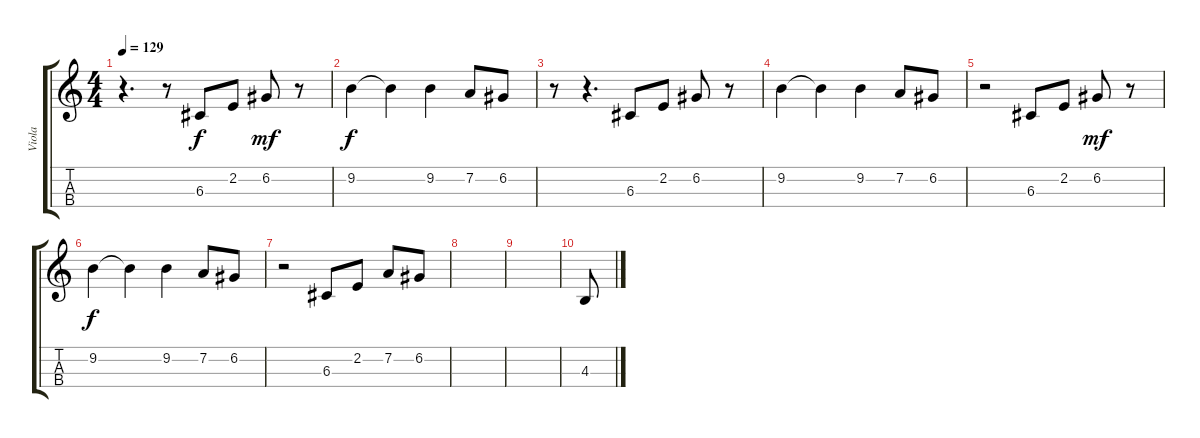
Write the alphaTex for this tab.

\track ("Viola" "Viola") {instrument viola}
\staff {score tabs}
\tuning (A4 D4 G3 C3) {hide}
\ts (4 4)
\tempo 129
\clef g2
\ks c
r.4{d dy f} r.8 6.3.8 2.2.8 6.2.8{dy mf} r.8 |
9.2.4{dy f} 9.2{t}.4 9.2.4 7.2.8 6.2.8 |
r.8 r.4{d} 6.3.8 2.2.8 6.2.8 r.8 |
9.2.4 9.2{t}.4 9.2.4 7.2.8 6.2.8 |
r.2 6.3.8 2.2.8 6.2.8{dy mf} r.8 |
9.2.4{dy f} 9.2{t}.4 9.2.4 7.2.8 6.2.8 |
r.2 6.3.8 2.2.8 7.2.8 6.2.8 |
|
|
4.3.8
